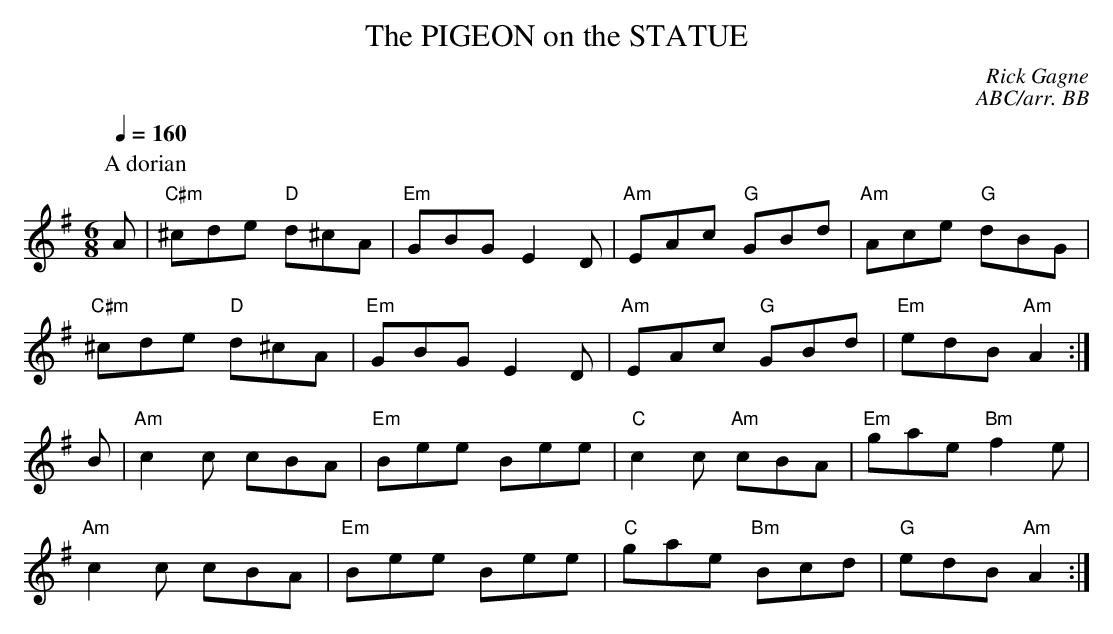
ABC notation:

X:1
T: PIGEON on the STATUE, The
C: Rick Gagne
C:ABC/arr. BB
M: 6/8
Q:1/4=160
K: G
P: A dorian
A | "C#m"^cde "D"d^cA | "Em"GBG E2D | "Am"EAc "G"GBd | "Am"Ace "G"dBG |
"C#m"^cde "D"d^cA | "Em"GBG E2D | "Am"EAc "G"GBd | "Em"edB "Am"A2 :|
B | "Am"c2c cBA | "Em"Bee Bee | "C"c2c "Am"cBA | "Em"gae "Bm"f2e |
"Am"c2c cBA | "Em"Bee Bee | "C"gae "Bm"Bcd | "G"edB "Am"A2 :|
